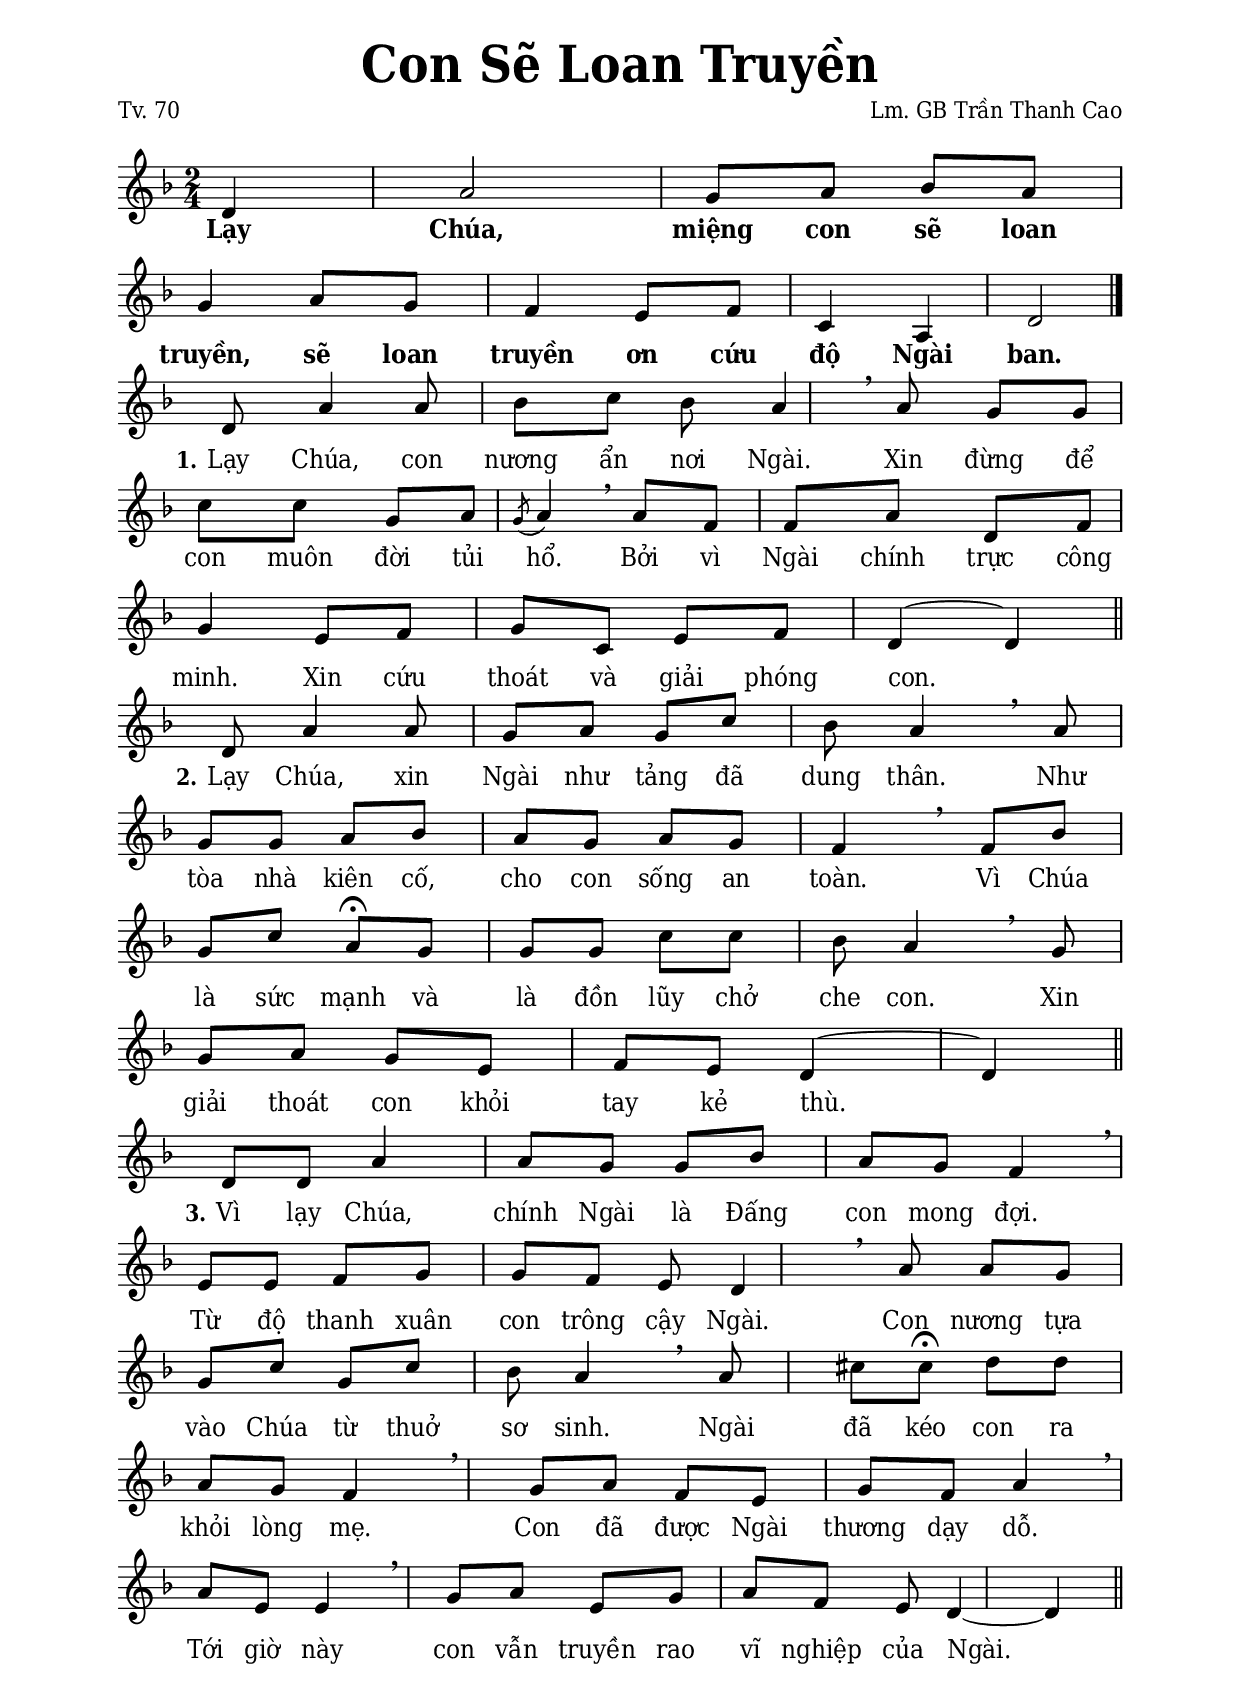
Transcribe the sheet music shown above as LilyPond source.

% Cài đặt chung
\version "2.22.1"
\include "english.ly"

\header {
  title = \markup { \fontsize #3 "Con Sẽ Loan Truyền" }
  poet = "Tv. 70"
  composer = "Lm. GB Trần Thanh Cao"
  arranger = " "
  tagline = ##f
}

% Nhạc điệp khúc
nhacDiepKhuc= \relative c' {
  \partial 4 d4 |
  a'2 |
  g8 a bf a |
  g4 a8 g |
  f4 e8 f |
  c4 a |
  d2 \bar "|."
}

% Nhạc phiên khúc
nhacPhienKhucMot = \relative c' {

  d8 a'4 a8 bf c bf a4 \breathe
  a8 g g c c g a \acciaccatura g8 a4 \breathe
  a8 f f a d, f g4
  e8 f g c, e f d4 \tweak extra-offset #'(0 . 3) ^~ d \bar "||"
}

nhacPhienKhucHai = \relative c' {

  d8 a'4 a8 g a g c bf a4 \breathe
  a8 g g a bf a g a g f4 \breathe
  f8  bf g c a \fermata g g g c c bf a4 \breathe
  g8 g a g e f e d4 \tweak extra-offset #'(0 . 3) ^~ d \bar "||"
}

nhacPhienKhucBa = \relative c' {

  d8 d a'4 a8 g g bf a g f4 \breathe
  e8 e f g g f e d4 \breathe
  a'8 a g g c g c bf a4 \breathe
  a8 cs cs \fermata d d a g f4 \breathe
  g8 a f e g f a4 \breathe
  a8 e e4 \breathe
  g8 a e g a f e d4 ~ d \bar "||"
}

% Lời điệp khúc
loiDiepKhuc = \lyricmode {

  Lạy Chúa, miệng con sẽ loan truyền,
  sẽ loan truyền ơn cứu độ Ngài ban.
}

% Lời phiên khúc
loiPhienKhucMot = \lyricmode {
  \set stanza = #"1."
  Lạy Chúa, con nương ẩn nơi Ngài.
  Xin đừng để con muôn đời tủi hổ.
  Bởi vì Ngài chính trực công minh.
  Xin cứu thoát và giải phóng con.
}

loiPhienKhucHai = \lyricmode {
  \set stanza = #"2."
  Lạy Chúa, xin Ngài như tảng đã dung thân.
  Như tòa nhà kiên cố, cho con sống an toàn.
  Vì Chúa là sức mạnh và là đồn lũy chở che con.
  Xin giải thoát con khỏi tay kẻ thù.
}

loiPhienKhucBa = \lyricmode {
  \set stanza = #"3."
  Vì lạy Chúa, chính Ngài là Đấng con mong đợi.
  Từ độ thanh xuân con trông cậy Ngài.
  Con nương tựa vào Chúa từ thuở sơ sinh.
  Ngài đã kéo con ra khỏi lòng mẹ.
  Con đã được Ngài thương dạy dỗ.
  Tới giờ này con vẫn truyền rao vĩ nghiệp của Ngài.
}


% Dàn trang
\paper {
  #(set-paper-size "a4")
  top-margin = 10\mm
  bottom-margin = 10\mm
  left-margin = 20\mm
  right-margin = 20\mm
  indent = #0
  #(define fonts
    (make-pango-font-tree
      "Deja Vu Serif Condensed"
      "Deja Vu Serif Condensed"
      "Deja Vu Serif Condensed"
      (/ 20 20)))
  page-count = #1
  system-system-spacing = #'((basic-distance . 11.5)
                             (minimum-distance . 11.5)
                             (padding . 1))
  score-system-spacing = #'((basic-distance . 11.5)
                             (minimum-distance . 11.5)
                             (padding . 1))
}

% Thiết lập tông và nhịp
TongNhip = { \key f \major \time 2/4 }

\score {
  \new ChoirStaff <<
    \new Staff = diepKhuc \with {
        \consists "Merge_rests_engraver"
        %\magnifyStaff #(magstep +1)
      }
      <<
      \new Voice = beSop {
        \TongNhip \nhacDiepKhuc
      }
    >>
    \new Lyrics \with {
          \override VerticalAxisGroup.
            nonstaff-relatedstaff-spacing.padding = #0.5
          \override VerticalAxisGroup.
            nonstaff-unrelatedstaff-spacing.padding = #1
        }
        \lyricsto beSop \loiDiepKhuc
  >>
  \layout {
    \override Lyrics.LyricText.font-series = #'bold
    %\override Lyrics.LyricText.font-size = #+2
    \override Lyrics.LyricSpace.minimum-distance = #5
    \override Score.BarNumber.break-visibility = ##(#f #f #f)
    \override Score.SpacingSpanner.uniform-stretching = ##t
  }
}

\score {
  \new ChoirStaff <<
    \new Staff = phienKhuc \with {
        %\magnifyStaff #(magstep +1)
      }
      <<
      \new Voice = beSop {
        \key f \major \time 2/4 \nhacPhienKhucMot
      }
    >>
    \new Lyrics \with {
          \override VerticalAxisGroup.
            nonstaff-relatedstaff-spacing.padding = #1
          \override VerticalAxisGroup.
            nonstaff-unrelatedstaff-spacing.padding = #1
        }
        \lyricsto beSop \loiPhienKhucMot
  >>
  \layout {
    \override Staff.TimeSignature.transparent = ##t
    %\override Lyrics.LyricText.font-size = #+2
    \override Lyrics.LyricSpace.minimum-distance = #4
    \override Score.BarNumber.break-visibility = ##(#f #f #f)
    \override Score.SpacingSpanner.uniform-stretching = ##t
    \set Score.barAlways = ##t
    \set Score.defaultBarType = ""
  } 
}

\score {
  \new ChoirStaff <<
    \new Staff = phienKhuc \with {
        %\magnifyStaff #(magstep +1)
      }
      <<
      \new Voice = beSop {
        \key f \major \time 2/4 \nhacPhienKhucHai
      }
    >>
    \new Lyrics \with {
          \override VerticalAxisGroup.
            nonstaff-relatedstaff-spacing.padding = #1
          \override VerticalAxisGroup.
            nonstaff-unrelatedstaff-spacing.padding = #1
        }
        \lyricsto beSop \loiPhienKhucHai
  >>
  \layout {
    \override Staff.TimeSignature.transparent = ##t
    %\override Lyrics.LyricText.font-size = #+2
    \override Lyrics.LyricSpace.minimum-distance = #2.5
    \override Score.BarNumber.break-visibility = ##(#f #f #f)
    \override Score.SpacingSpanner.uniform-stretching = ##t
    \set Score.barAlways = ##t
    \set Score.defaultBarType = ""
  } 
}

\score {
  \new ChoirStaff <<
    \new Staff = phienKhuc \with {
        %\magnifyStaff #(magstep +1)
      }
      <<
      \new Voice = beSop {
        \key f \major \time 2/4 \nhacPhienKhucBa
      }
    >>
    \new Lyrics \with {
          \override VerticalAxisGroup.
            nonstaff-relatedstaff-spacing.padding = #1.2
          \override VerticalAxisGroup.
            nonstaff-unrelatedstaff-spacing.padding = #1
        }
        \lyricsto beSop \loiPhienKhucBa
  >>
  \layout {
    \override Staff.TimeSignature.transparent = ##t
    %\override Lyrics.LyricText.font-size = #+2
    \override Lyrics.LyricSpace.minimum-distance = #2
    \override Score.BarNumber.break-visibility = ##(#f #f #f)
    \override Score.SpacingSpanner.uniform-stretching = ##t
    \set Score.barAlways = ##t
    \set Score.defaultBarType = ""
  } 
}

